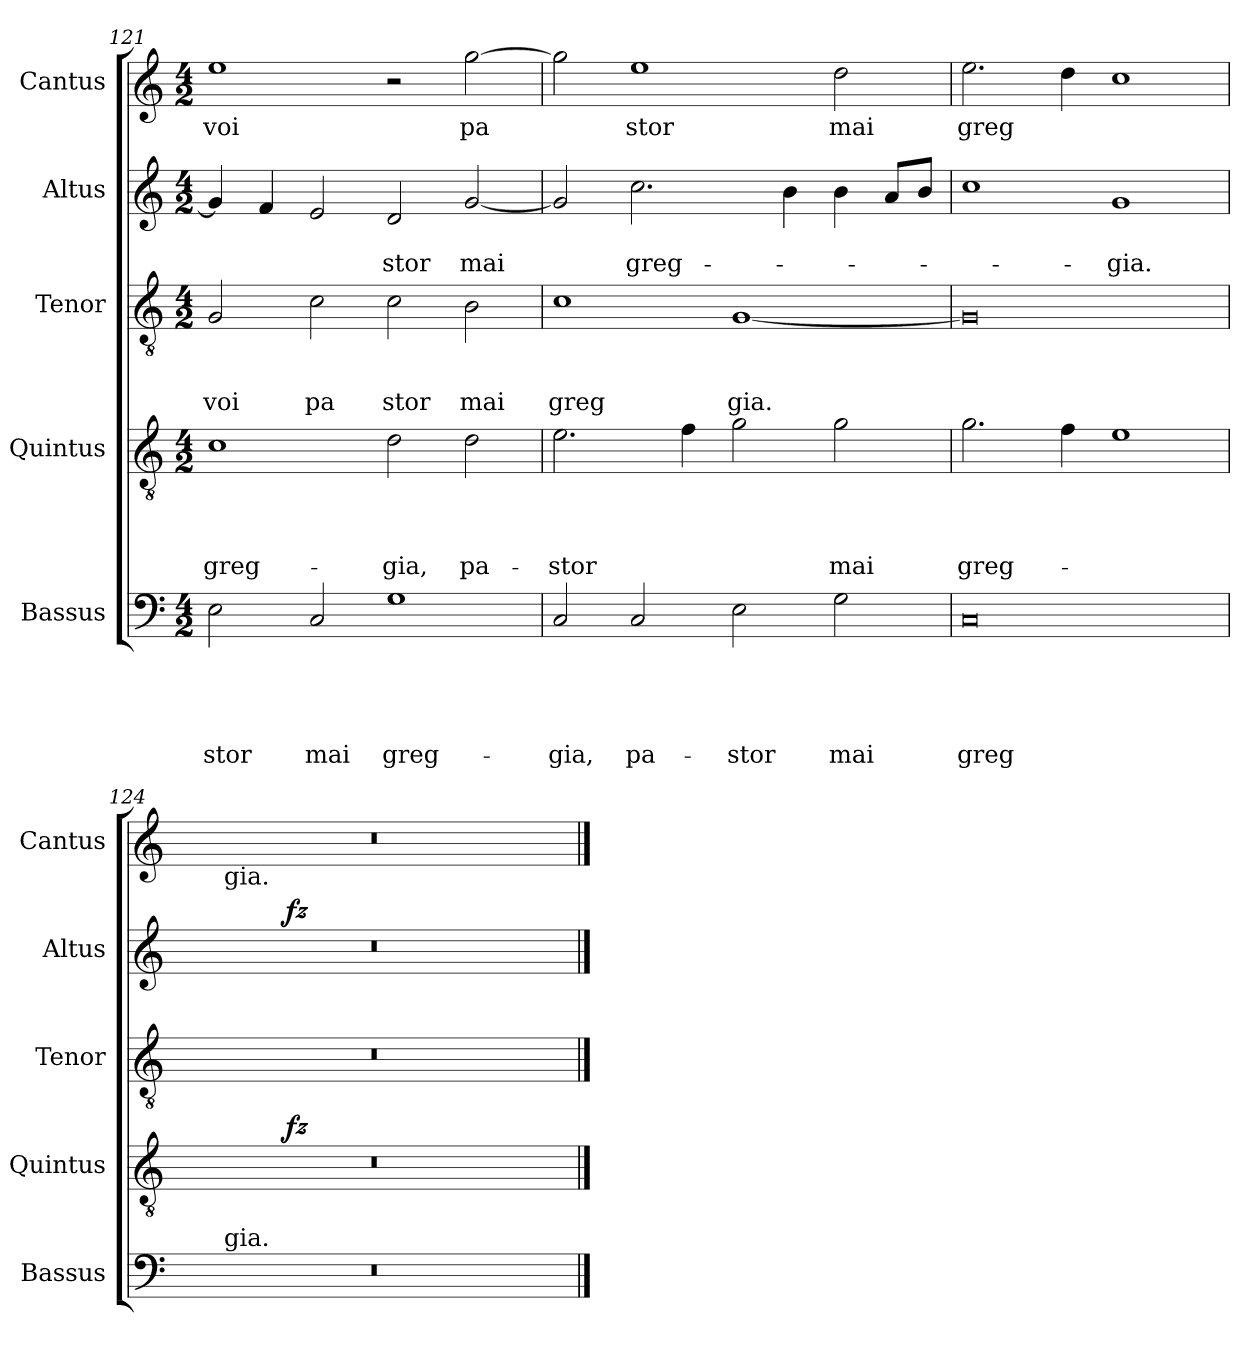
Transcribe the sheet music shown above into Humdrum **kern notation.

**kern	**text	**text	**text	**text	**text	**kern	**text	**text	**text	**text	**dynam	**kern	**text	**text	**text	**kern	**text	**text	**dynam	**kern	**text
*part5	*part5	*part5	*part5	*part5	*part5	*part4	*part4	*part4	*part4	*part4	*part4	*part3	*part3	*part3	*part3	*part2	*part2	*part2	*part2	*part1	*part1
*staff5	*staff5	*staff5	*staff5	*staff5	*staff5	*staff4	*staff4	*staff4	*staff4	*staff4	*staff4	*staff3	*staff3	*staff3	*staff3	*staff2	*staff2	*staff2	*staff2	*staff1	*staff1
*I"Bassus	*	*	*	*	*	*I"Quintus	*	*	*	*	*	*I"Tenor	*	*	*	*I"Altus	*	*	*	*I"Cantus	*
*I'Bassus	*	*	*	*	*	*I'Quintus	*	*	*	*	*	*I'Tenor	*	*	*	*I'Altus	*	*	*	*I'Cantus	*
*clefF4	*	*	*	*	*	*clefGv2	*	*	*	*	*	*clefGv2	*	*	*	*clefG2	*	*	*	*clefG2	*
*k[]	*	*	*	*	*	*k[]	*	*	*	*	*	*k[]	*	*	*	*k[]	*	*	*	*k[]	*
*C:	*	*	*	*	*	*C:	*	*	*	*	*	*C:	*	*	*	*C:	*	*	*	*C:	*
*M4/2	*	*	*	*	*	*M4/2	*	*	*	*	*	*M4/2	*	*	*	*M4/2	*	*	*	*M4/2	*
=121	=121	=121	=121	=121	=121	=121	=121	=121	=121	=121	=121	=121	=121	=121	=121	=121	=121	=121	=121	=121	=121
!	!	!	!	!	!LO:LY:b	!	!	!	!	!LO:LY:b	!	!	!	!	!LO:LY:b	!	!	!	!	!	!LO:LY:b
2E\	.	.	.	.	-stor	1c	.	.	.	greg-	.	2G/	.	.	voi	4g/]	.	.	.	1ee	voi
.	.	.	.	.	.	.	.	.	.	.	.	.	.	.	.	4f/	.	.	.	.	.
!	!	!	!	!	!LO:LY:b	!	!	!	!	!	!	!	!	!	!LO:LY:b	!	!	!	!	!	!
2C/	.	.	.	.	mai	.	.	.	.	.	.	2c\	.	.	pa	2e/	.	.	.	.	.
!	!	!	!	!	!LO:LY:b	!	!	!	!	!LO:LY:b	!	!	!	!	!LO:LY:b	!	!	!LO:LY:b	!	!	!
1G	.	.	.	.	greg-	2d\	.	.	.	-gia,	.	2c\	.	.	stor	2d/	.	-stor	.	2r	.
!	!	!	!	!	!	!	!	!	!	!LO:LY:b	!	!	!	!	!LO:LY:b	!	!	!LO:LY:b	!	!	!LO:LY:b
.	.	.	.	.	.	2d\	.	.	.	pa-	.	2B\	.	.	mai	[<2g/	.	mai	.	[>2gg\	pa
=122	=122	=122	=122	=122	=122	=122	=122	=122	=122	=122	=122	=122	=122	=122	=122	=122	=122	=122	=122	=122	=122
!	!	!	!	!	!LO:LY:b	!	!	!	!	!LO:LY:b	!	!	!	!	!LO:LY:b	!	!	!	!	!	!
2C/	.	.	.	.	-gia,	2.e\	.	.	.	-stor	.	1c	.	.	greg	2g/]	.	.	.	2gg\]	.
!	!	!	!	!	!LO:LY:b	!	!	!	!	!	!	!	!	!	!	!	!	!LO:LY:b	!	!	!LO:LY:b
2C/	.	.	.	.	pa-	.	.	.	.	.	.	.	.	.	.	2.cc\	.	greg-	.	1ee	stor
.	.	.	.	.	.	4f\	.	.	.	.	.	.	.	.	.	.	.	.	.	.	.
!	!	!	!	!	!LO:LY:b	!	!	!	!	!	!	!	!	!	!LO:LY:b	!	!	!	!	!	!
2E\	.	.	.	.	-stor	2g\	.	.	.	.	.	[<1G	.	.	gia.	.	.	.	.	.	.
.	.	.	.	.	.	.	.	.	.	.	.	.	.	.	.	4b\	.	.	.	.	.
!	!	!	!	!	!LO:LY:b	!	!	!	!	!LO:LY:b	!	!	!	!	!	!	!	!	!	!	!LO:LY:b
2G\	.	.	.	.	mai	2g\	.	.	.	mai	.	.	.	.	.	4b\	.	.	.	2dd\	mai
.	.	.	.	.	.	.	.	.	.	.	.	.	.	.	.	8a/L	.	.	.	.	.
.	.	.	.	.	.	.	.	.	.	.	.	.	.	.	.	8b/J	.	.	.	.	.
=123	=123	=123	=123	=123	=123	=123	=123	=123	=123	=123	=123	=123	=123	=123	=123	=123	=123	=123	=123	=123	=123
!	!	!	!	!	!LO:LY:b	!	!	!	!	!LO:LY:b	!	!	!	!	!	!	!	!	!	!	!LO:LY:b
0C	.	.	.	.	greg-	2.g\	.	.	.	greg-	.	0G]	.	.	.	1cc	.	.	.	2.ee\	greg
.	.	.	.	.	.	4f\	.	.	.	.	.	.	.	.	.	.	.	.	.	4dd\	.
!	!	!	!	!	!	!	!	!	!	!	!	!	!	!	!	!	!	!LO:LY:b	!	!	!
.	.	.	.	.	.	1e	.	.	.	.	.	.	.	.	.	1g	.	-gia.	.	1cc	.
=124	=124	=124	=124	=124	=124	=124	=124	=124	=124	=124	=124	=124	=124	=124	=124	=124	=124	=124	=124	=124	=124
*^	*	*	*	*	*	*^	*	*	*	*	*	*	*	*	*	*^	*	*	*	*^	*
0r	8..ryy	.	.	.	.	.	0r	4ryy	.	.	.	.	.	0r	.	.	.	0r	4ryy	.	.	.	0r	8..ryy	.
!	!	!	!	!	!	!	!	!	!	!	!	!	!	!	!	!	!	!	!	!	!	!	!	!LO:TX:b:t=gia.	!
!	!LO:TX:a:t=gia.	!	!	!	!	!	!	!	!	!	!	!	!	!	!	!	!	!	!	!	!	!	!	!	!
.	1ryy	.	.	.	.	.	.	.	.	.	.	.	.	.	.	.	.	.	.	.	.	.	.	1ryy	.
.	.	.	.	.	.	.	.	8ryy	.	.	.	.	.	.	.	.	.	.	8ryy	.	.	.	.	.	.
.	.	.	.	.	.	.	.	32ryy	.	.	.	.	.	.	.	.	.	.	32ryy	.	.	.	.	.	.
!	!	!	!	!	!	!	!	!	!	!	!	!	!LO:DY:a	!	!	!	!	!	!	!	!	!LO:DY:b	!	!	!
.	.	.	.	.	.	.	.	1ryy	.	.	.	.	fz	.	.	.	.	.	1ryy	.	.	fz	.	.	.
.	2ryy	.	.	.	.	.	.	.	.	.	.	.	.	.	.	.	.	.	.	.	.	.	.	2ryy	.
.	.	.	.	.	.	.	.	2ryy	.	.	.	.	.	.	.	.	.	.	2ryy	.	.	.	.	.	.
.	4ryy	.	.	.	.	.	.	.	.	.	.	.	.	.	.	.	.	.	.	.	.	.	.	4ryy	.
.	.	.	.	.	.	.	.	16.ryy	.	.	.	.	.	.	.	.	.	.	16.ryy	.	.	.	.	.	.
.	32ryy	.	.	.	.	.	.	.	.	.	.	.	.	.	.	.	.	.	.	.	.	.	.	32ryy	.
*v	*v	*	*	*	*	*	*	*	*	*	*	*	*	*	*	*	*	*v	*v	*	*	*	*v	*v	*
*	*	*	*	*	*	*v	*v	*	*	*	*	*	*	*	*	*	*	*	*	*	*	*
==	==	==	==	==	==	==	==	==	==	==	==	==	==	==	==	==	==	==	==	==	==
*-	*-	*-	*-	*-	*-	*-	*-	*-	*-	*-	*-	*-	*-	*-	*-	*-	*-	*-	*-	*-	*-
